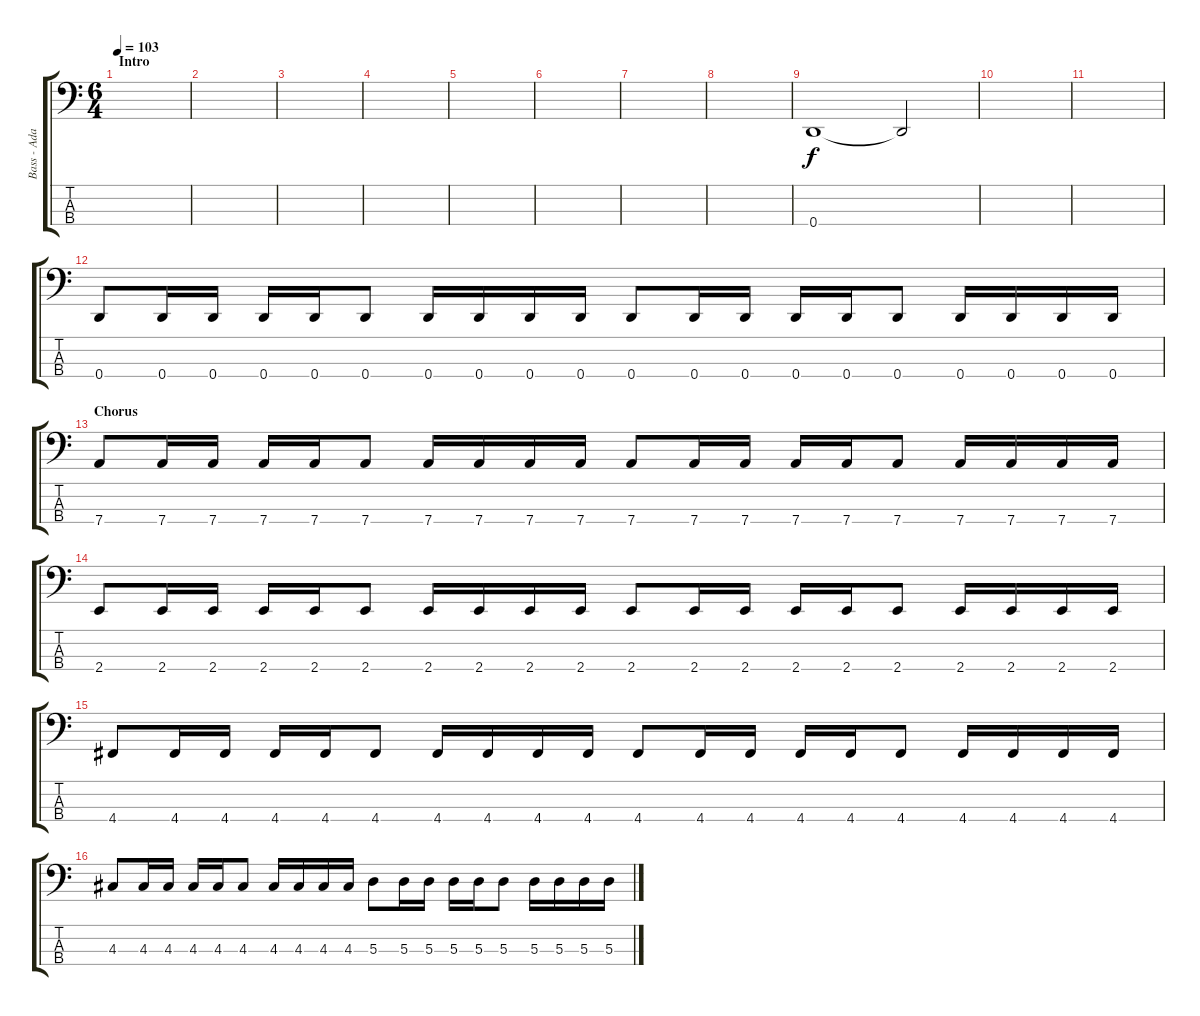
\track ("Bass - Adam Russell" "Bass - Ada") {instrument electricbassfinger}
\staff {score tabs}
\tuning (G2 D2 A1 D1) {hide}
\ts (6 4)
\section ("" "Intro")
\tempo 103
\clef f4
\ks c
|
|
|
|
|
|
|
|
0.4.1 0.4{t}.2 |
|
|
0.4.8 0.4.16 0.4.16 0.4.16 0.4.16 0.4.8 0.4.16 0.4.16 0.4.16 0.4.16 0.4.8 0.4.16 0.4.16 0.4.16 0.4.16 0.4.8 0.4.16 0.4.16 0.4.16 0.4.16 |
\section ("" "Chorus")
7.4.8 7.4.16 7.4.16 7.4.16 7.4.16 7.4.8 7.4.16 7.4.16 7.4.16 7.4.16 7.4.8 7.4.16 7.4.16 7.4.16 7.4.16 7.4.8 7.4.16 7.4.16 7.4.16 7.4.16 |
2.4.8 2.4.16 2.4.16 2.4.16 2.4.16 2.4.8 2.4.16 2.4.16 2.4.16 2.4.16 2.4.8 2.4.16 2.4.16 2.4.16 2.4.16 2.4.8 2.4.16 2.4.16 2.4.16 2.4.16 |
4.4.8 4.4.16 4.4.16 4.4.16 4.4.16 4.4.8 4.4.16 4.4.16 4.4.16 4.4.16 4.4.8 4.4.16 4.4.16 4.4.16 4.4.16 4.4.8 4.4.16 4.4.16 4.4.16 4.4.16 |
4.3.8 4.3.16 4.3.16 4.3.16 4.3.16 4.3.8 4.3.16 4.3.16 4.3.16 4.3.16 5.3.8 5.3.16 5.3.16 5.3.16 5.3.16 5.3.8 5.3.16 5.3.16 5.3.16 5.3.16
